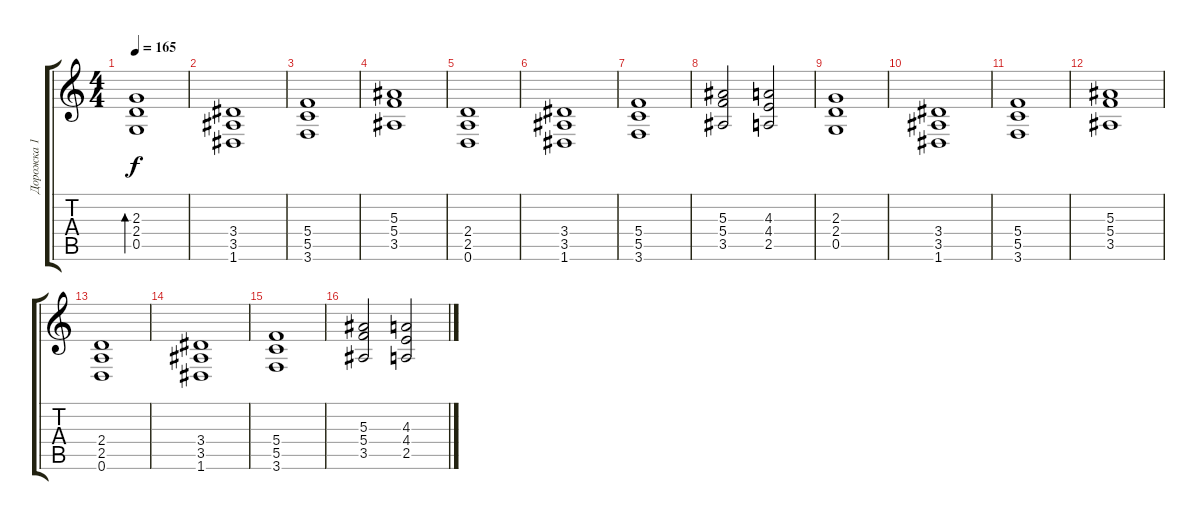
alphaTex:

\track ("Дорожка 1" "Дорожка 1") {instrument distortionguitar}
\staff {score tabs}
\tuning (D4 A3 F3 C3 G2 D2) {hide}
\ts (4 4)
\tempo 165
\clef g2
\ks c
(2.3 2.4 0.5).1{bd 60 dy f} |
(3.4 3.5 1.6).1 |
(5.4 5.5 3.6).1 |
(5.3 5.4 3.5).1 |
(2.4 2.5 0.6).1 |
(3.4 3.5 1.6).1 |
(5.4 5.5 3.6).1 |
(5.3 5.4 3.5).2 (4.3 4.4 2.5).2 |
(2.3 2.4 0.5).1 |
(3.4 3.5 1.6).1 |
(5.4 5.5 3.6).1 |
(5.3 5.4 3.5).1 |
(2.4 2.5 0.6).1 |
(3.4 3.5 1.6).1 |
(5.4 5.5 3.6).1 |
(5.3 5.4 3.5).2 (4.3 4.4 2.5).2
